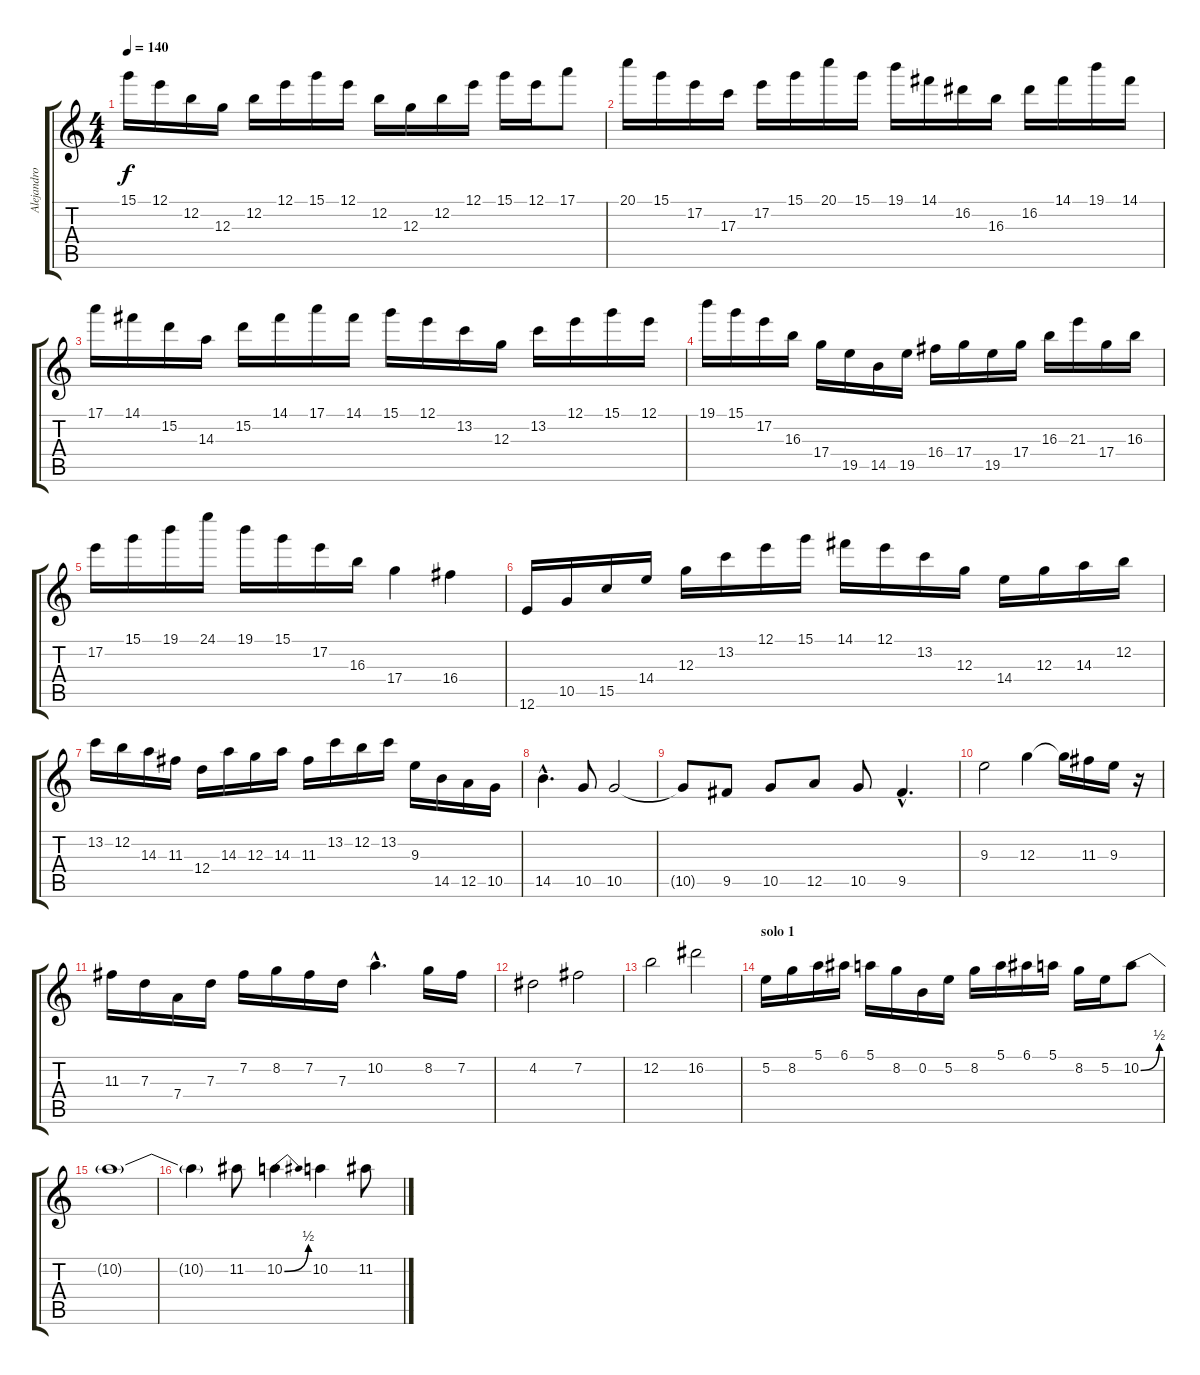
\track ("Alejandro Silva" "Alejandro ") {instrument distortionguitar}
\staff {score tabs}
\tuning (E4 B3 G3 D3 A2 E2) {hide}
\ts (4 4)
\tempo 140
\clef g2
\ks c
15.1.16{dy f} 12.1.16 12.2.16 12.3.16 12.2.16 12.1.16 15.1.16 12.1.16 12.2.16 12.3.16 12.2.16 12.1.16 15.1.16 12.1.16 17.1.8 |
20.1.16 15.1.16 17.2.16 17.3.16 17.2.16 15.1.16 20.1.16 15.1.16 19.1.16 14.1.16 16.2.16 16.3.16 16.2.16 14.1.16 19.1.16 14.1.16 |
17.1.16 14.1.16 15.2.16 14.3.16 15.2.16 14.1.16 17.1.16 14.1.16 15.1.16 12.1.16 13.2.16 12.3.16 13.2.16 12.1.16 15.1.16 12.1.16 |
19.1.16 15.1.16 17.2.16 16.3.16 17.4.16 19.5.16 14.5.16 19.5.16 16.4.16 17.4.16 19.5.16 17.4.16 16.3.16 21.3.16 17.4.16 16.3.16 |
17.2.16 15.1.16 19.1.16 24.1.16 19.1.16 15.1.16 17.2.16 16.3.16 17.4.4 16.4.4 |
12.6.16 10.5.16 15.5.16 14.4.16 12.3.16 13.2.16 12.1.16 15.1.16 14.1.16 12.1.16 13.2.16 12.3.16 14.4.16 12.3.16 14.3.16 12.2.16 |
13.2.16 12.2.16 14.3.16 11.3.16 12.4.16 14.3.16 12.3.16 14.3.16 11.3.16 13.2.16 12.2.16 13.2.16 9.3.16 14.5.16 12.5.16 10.5.16 |
14.5{hac}.4{d} 10.5.8 10.5.2 |
10.5{t}.8 9.5.8 10.5.8 12.5.8 10.5.8 9.5{hac}.4{d} |
9.3.2 12.3.4 12.3{t}.16 11.3.16 9.3.16 r.16 |
11.3.16 7.3.16 7.4.16 7.3.16 7.2.16 8.2.16 7.2.16 7.3.16 10.2{hac}.4{d} 8.2.16 7.2.16 |
4.2.2 7.2.2 |
12.2.2 16.2.2 |
\section ("" "solo 1")
5.2.16 8.2.16 5.1.16 6.1.16 5.1.16 8.2.16 0.2.16 5.2.16 8.2.16 5.1.16 6.1.16 5.1.16 8.2.16 5.2.16 10.2{be (bend 0 0 60 2)}.8 |
10.2{t}.1 |
10.2{t}.4 11.2.8 10.2{be (bend 0 0 60 2)}.4 10.2.4 11.2.8
